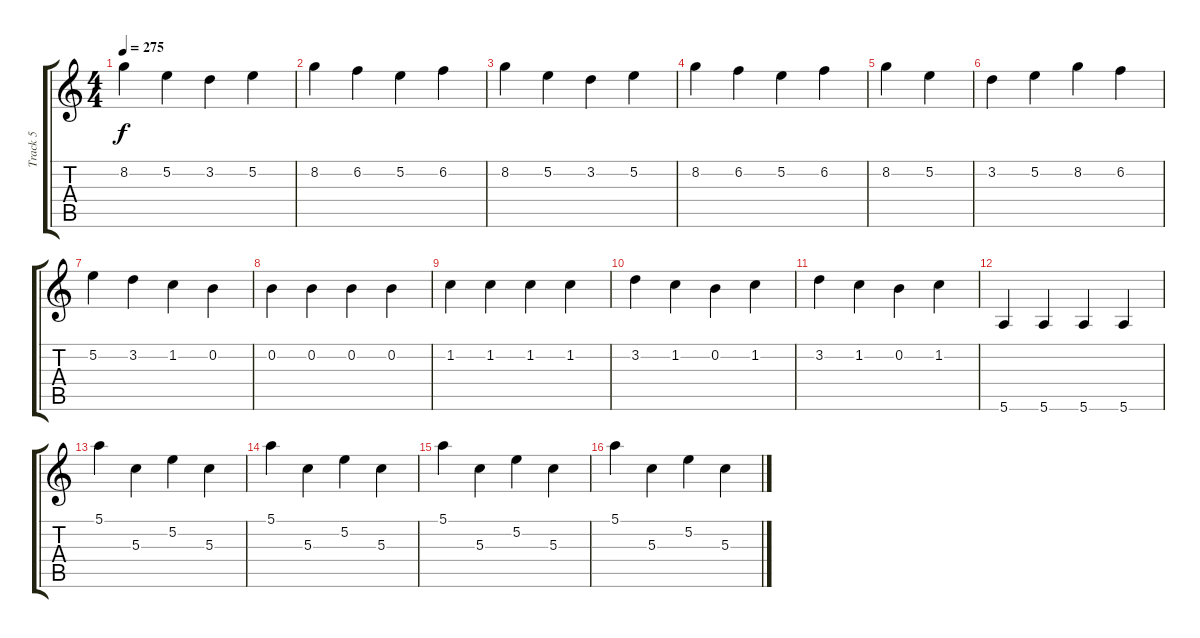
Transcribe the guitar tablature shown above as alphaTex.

\track ("Track 5" "Track 5") {instrument acousticguitarsteel}
\staff {score tabs}
\tuning (E4 B3 G3 D3 A2 E2) {hide}
\ts (4 4)
\tempo 275
\clef g2
\ks c
8.2.4{dy f} 5.2.4 3.2.4 5.2.4 |
8.2.4 6.2.4 5.2.4 6.2.4 |
8.2.4 5.2.4 3.2.4 5.2.4 |
8.2.4 6.2.4 5.2.4 6.2.4 |
8.2.4 5.2.4 |
3.2.4 5.2.4 8.2.4 6.2.4 |
5.2.4 3.2.4 1.2.4 0.2.4 |
0.2.4 0.2.4 0.2.4 0.2.4 |
1.2.4 1.2.4 1.2.4 1.2.4 |
3.2.4 1.2.4 0.2.4 1.2.4 |
3.2.4 1.2.4 0.2.4 1.2.4 |
5.6.4 5.6.4 5.6.4 5.6.4 |
5.1.4 5.3.4 5.2.4 5.3.4 |
5.1.4 5.3.4 5.2.4 5.3.4 |
5.1.4 5.3.4 5.2.4 5.3.4 |
5.1.4 5.3.4 5.2.4 5.3.4
